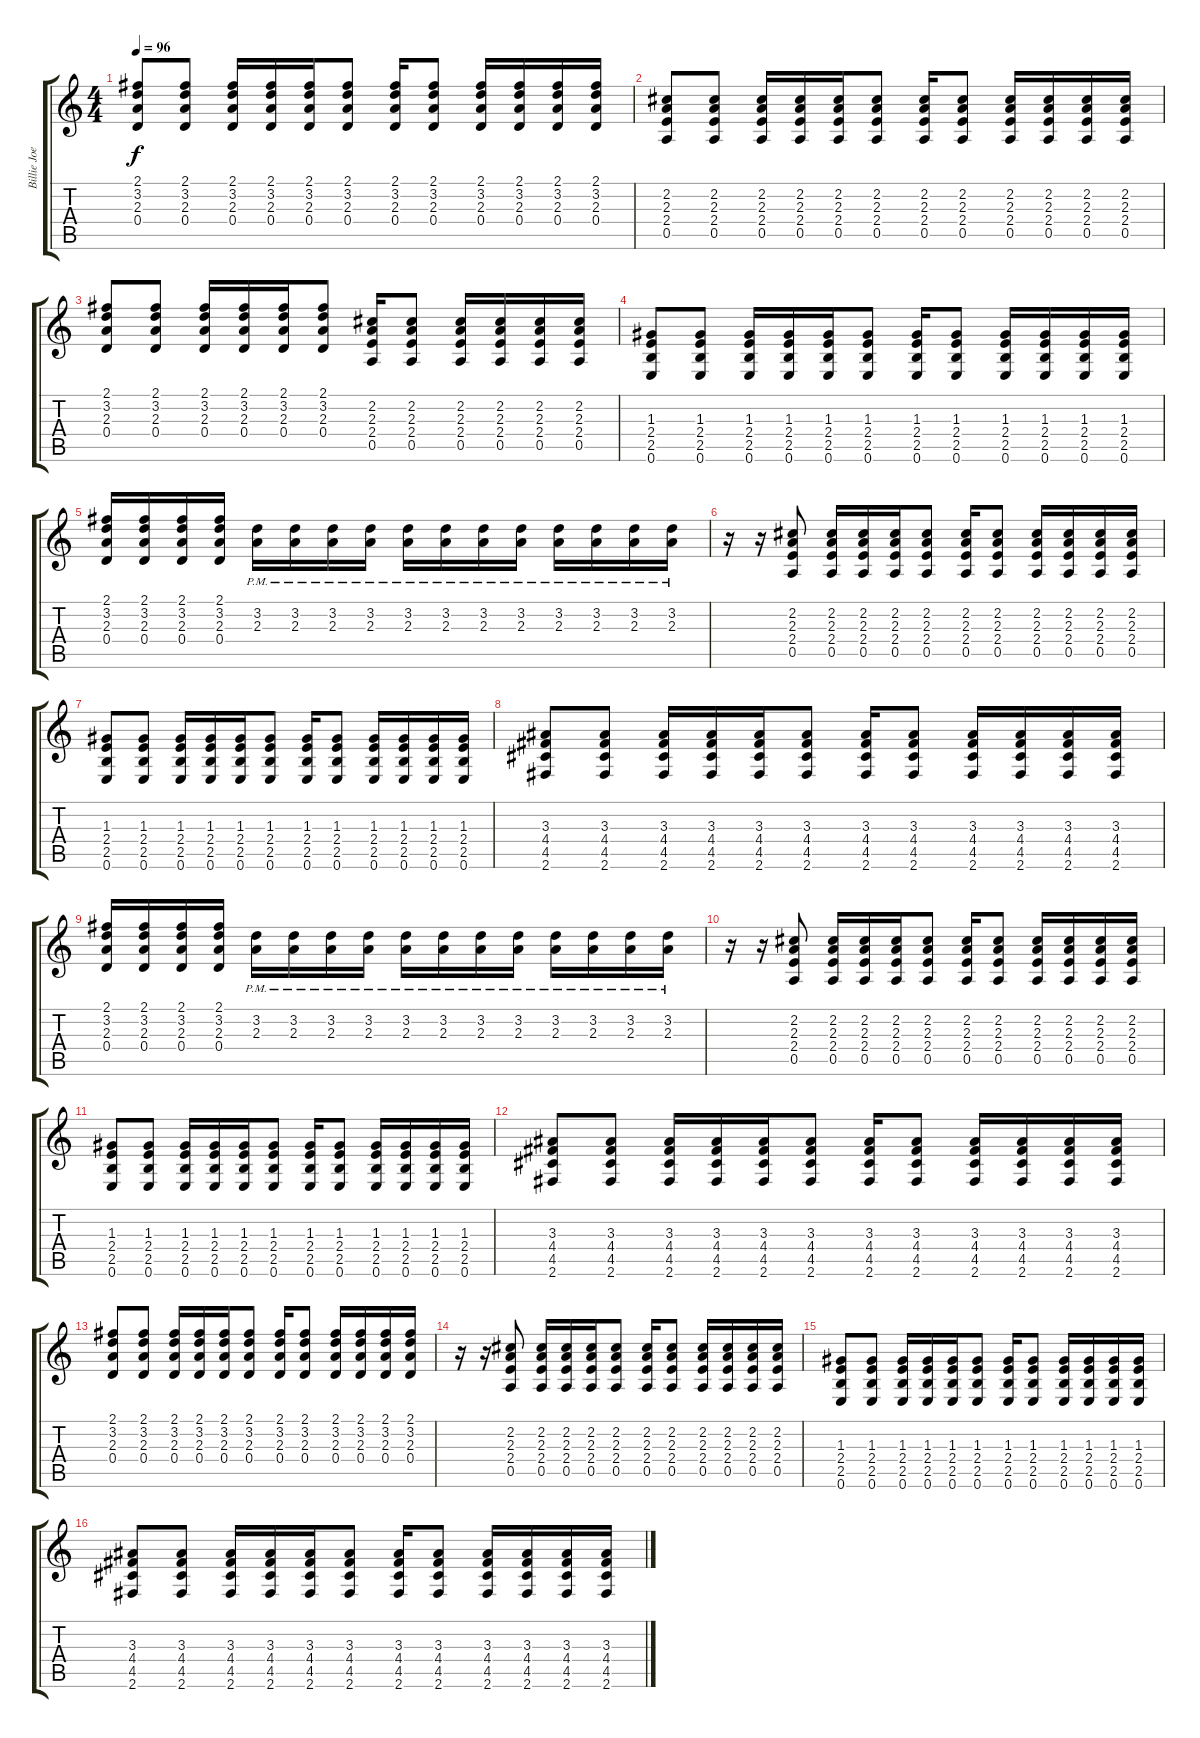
\track ("Billie Joe Armstrong (Guitar)" "Billie Joe") {instrument overdrivenguitar}
\staff {score tabs}
\tuning (E4 B3 G3 D3 A2 E2) {hide}
\ts (4 4)
\tempo 96
\clef g2
\ks c
(2.1 3.2 2.3 0.4).8{dy f} (2.1 3.2 2.3 0.4).8 (2.1 3.2 2.3 0.4).16 (2.1 3.2 2.3 0.4).16 (2.1 3.2 2.3 0.4).16 (2.1 3.2 2.3 0.4).8 (2.1 3.2 2.3 0.4).16 (2.1 3.2 2.3 0.4).8 (2.1 3.2 2.3 0.4).16 (2.1 3.2 2.3 0.4).16 (2.1 3.2 2.3 0.4).16 (2.1 3.2 2.3 0.4).16 |
(2.2 2.3 2.4 0.5).8 (2.2 2.3 2.4 0.5).8 (2.2 2.3 2.4 0.5).16 (2.2 2.3 2.4 0.5).16 (2.2 2.3 2.4 0.5).16 (2.2 2.3 2.4 0.5).8 (2.2 2.3 2.4 0.5).16 (2.2 2.3 2.4 0.5).8 (2.2 2.3 2.4 0.5).16 (2.2 2.3 2.4 0.5).16 (2.2 2.3 2.4 0.5).16 (2.2 2.3 2.4 0.5).16 |
(2.1 3.2 2.3 0.4).8 (2.1 3.2 2.3 0.4).8 (2.1 3.2 2.3 0.4).16 (2.1 3.2 2.3 0.4).16 (2.1 3.2 2.3 0.4).16 (2.1 3.2 2.3 0.4).8 (2.2 2.3 2.4 0.5).16 (2.2 2.3 2.4 0.5).8 (2.2 2.3 2.4 0.5).16 (2.2 2.3 2.4 0.5).16 (2.2 2.3 2.4 0.5).16 (2.2 2.3 2.4 0.5).16 |
(1.3 2.4 2.5 0.6).8 (1.3 2.4 2.5 0.6).8 (1.3 2.4 2.5 0.6).16 (1.3 2.4 2.5 0.6).16 (1.3 2.4 2.5 0.6).16 (1.3 2.4 2.5 0.6).8 (1.3 2.4 2.5 0.6).16 (1.3 2.4 2.5 0.6).8 (1.3 2.4 2.5 0.6).16 (1.3 2.4 2.5 0.6).16 (1.3 2.4 2.5 0.6).16 (1.3 2.4 2.5 0.6).16 |
(2.1 3.2 2.3 0.4).16 (2.1 3.2 2.3 0.4).16 (2.1 3.2 2.3 0.4).16 (2.1 3.2 2.3 0.4).16 (3.2{pm} 2.3{pm}).16 (3.2{pm} 2.3{pm}).16 (3.2{pm} 2.3{pm}).16 (3.2{pm} 2.3{pm}).16 (3.2{pm} 2.3{pm}).16 (3.2{pm} 2.3{pm}).16 (3.2{pm} 2.3{pm}).16 (3.2{pm} 2.3{pm}).16 (3.2{pm} 2.3{pm}).16 (3.2{pm} 2.3{pm}).16 (3.2{pm} 2.3{pm}).16 (3.2{pm} 2.3{pm}).16 |
r.16 r.16 (2.2 2.3 2.4 0.5).8 (2.2 2.3 2.4 0.5).16 (2.2 2.3 2.4 0.5).16 (2.2 2.3 2.4 0.5).16 (2.2 2.3 2.4 0.5).8 (2.2 2.3 2.4 0.5).16 (2.2 2.3 2.4 0.5).8 (2.2 2.3 2.4 0.5).16 (2.2 2.3 2.4 0.5).16 (2.2 2.3 2.4 0.5).16 (2.2 2.3 2.4 0.5).16 |
(1.3 2.4 2.5 0.6).8 (1.3 2.4 2.5 0.6).8 (1.3 2.4 2.5 0.6).16 (1.3 2.4 2.5 0.6).16 (1.3 2.4 2.5 0.6).16 (1.3 2.4 2.5 0.6).8 (1.3 2.4 2.5 0.6).16 (1.3 2.4 2.5 0.6).8 (1.3 2.4 2.5 0.6).16 (1.3 2.4 2.5 0.6).16 (1.3 2.4 2.5 0.6).16 (1.3 2.4 2.5 0.6).16 |
(3.3 4.4 4.5 2.6).8 (3.3 4.4 4.5 2.6).8 (3.3 4.4 4.5 2.6).16 (3.3 4.4 4.5 2.6).16 (3.3 4.4 4.5 2.6).16 (3.3 4.4 4.5 2.6).8 (3.3 4.4 4.5 2.6).16 (3.3 4.4 4.5 2.6).8 (3.3 4.4 4.5 2.6).16 (3.3 4.4 4.5 2.6).16 (3.3 4.4 4.5 2.6).16 (3.3 4.4 4.5 2.6).16 |
(2.1 3.2 2.3 0.4).16 (2.1 3.2 2.3 0.4).16 (2.1 3.2 2.3 0.4).16 (2.1 3.2 2.3 0.4).16 (3.2{pm} 2.3{pm}).16 (3.2{pm} 2.3{pm}).16 (3.2{pm} 2.3{pm}).16 (3.2{pm} 2.3{pm}).16 (3.2{pm} 2.3{pm}).16 (3.2{pm} 2.3{pm}).16 (3.2{pm} 2.3{pm}).16 (3.2{pm} 2.3{pm}).16 (3.2{pm} 2.3{pm}).16 (3.2{pm} 2.3{pm}).16 (3.2{pm} 2.3{pm}).16 (3.2{pm} 2.3{pm}).16 |
r.16 r.16 (2.2 2.3 2.4 0.5).8 (2.2 2.3 2.4 0.5).16 (2.2 2.3 2.4 0.5).16 (2.2 2.3 2.4 0.5).16 (2.2 2.3 2.4 0.5).8 (2.2 2.3 2.4 0.5).16 (2.2 2.3 2.4 0.5).8 (2.2 2.3 2.4 0.5).16 (2.2 2.3 2.4 0.5).16 (2.2 2.3 2.4 0.5).16 (2.2 2.3 2.4 0.5).16 |
(1.3 2.4 2.5 0.6).8 (1.3 2.4 2.5 0.6).8 (1.3 2.4 2.5 0.6).16 (1.3 2.4 2.5 0.6).16 (1.3 2.4 2.5 0.6).16 (1.3 2.4 2.5 0.6).8 (1.3 2.4 2.5 0.6).16 (1.3 2.4 2.5 0.6).8 (1.3 2.4 2.5 0.6).16 (1.3 2.4 2.5 0.6).16 (1.3 2.4 2.5 0.6).16 (1.3 2.4 2.5 0.6).16 |
(3.3 4.4 4.5 2.6).8 (3.3 4.4 4.5 2.6).8 (3.3 4.4 4.5 2.6).16 (3.3 4.4 4.5 2.6).16 (3.3 4.4 4.5 2.6).16 (3.3 4.4 4.5 2.6).8 (3.3 4.4 4.5 2.6).16 (3.3 4.4 4.5 2.6).8 (3.3 4.4 4.5 2.6).16 (3.3 4.4 4.5 2.6).16 (3.3 4.4 4.5 2.6).16 (3.3 4.4 4.5 2.6).16 |
(2.1 3.2 2.3 0.4).8 (2.1 3.2 2.3 0.4).8 (2.1 3.2 2.3 0.4).16 (2.1 3.2 2.3 0.4).16 (2.1 3.2 2.3 0.4).16 (2.1 3.2 2.3 0.4).8 (2.1 3.2 2.3 0.4).16 (2.1 3.2 2.3 0.4).8 (2.1 3.2 2.3 0.4).16 (2.1 3.2 2.3 0.4).16 (2.1 3.2 2.3 0.4).16 (2.1 3.2 2.3 0.4).16 |
r.16 r.16 (2.2 2.3 2.4 0.5).8 (2.2 2.3 2.4 0.5).16 (2.2 2.3 2.4 0.5).16 (2.2 2.3 2.4 0.5).16 (2.2 2.3 2.4 0.5).8 (2.2 2.3 2.4 0.5).16 (2.2 2.3 2.4 0.5).8 (2.2 2.3 2.4 0.5).16 (2.2 2.3 2.4 0.5).16 (2.2 2.3 2.4 0.5).16 (2.2 2.3 2.4 0.5).16 |
(1.3 2.4 2.5 0.6).8 (1.3 2.4 2.5 0.6).8 (1.3 2.4 2.5 0.6).16 (1.3 2.4 2.5 0.6).16 (1.3 2.4 2.5 0.6).16 (1.3 2.4 2.5 0.6).8 (1.3 2.4 2.5 0.6).16 (1.3 2.4 2.5 0.6).8 (1.3 2.4 2.5 0.6).16 (1.3 2.4 2.5 0.6).16 (1.3 2.4 2.5 0.6).16 (1.3 2.4 2.5 0.6).16 |
(3.3 4.4 4.5 2.6).8 (3.3 4.4 4.5 2.6).8 (3.3 4.4 4.5 2.6).16 (3.3 4.4 4.5 2.6).16 (3.3 4.4 4.5 2.6).16 (3.3 4.4 4.5 2.6).8 (3.3 4.4 4.5 2.6).16 (3.3 4.4 4.5 2.6).8 (3.3 4.4 4.5 2.6).16 (3.3 4.4 4.5 2.6).16 (3.3 4.4 4.5 2.6).16 (3.3 4.4 4.5 2.6).16
